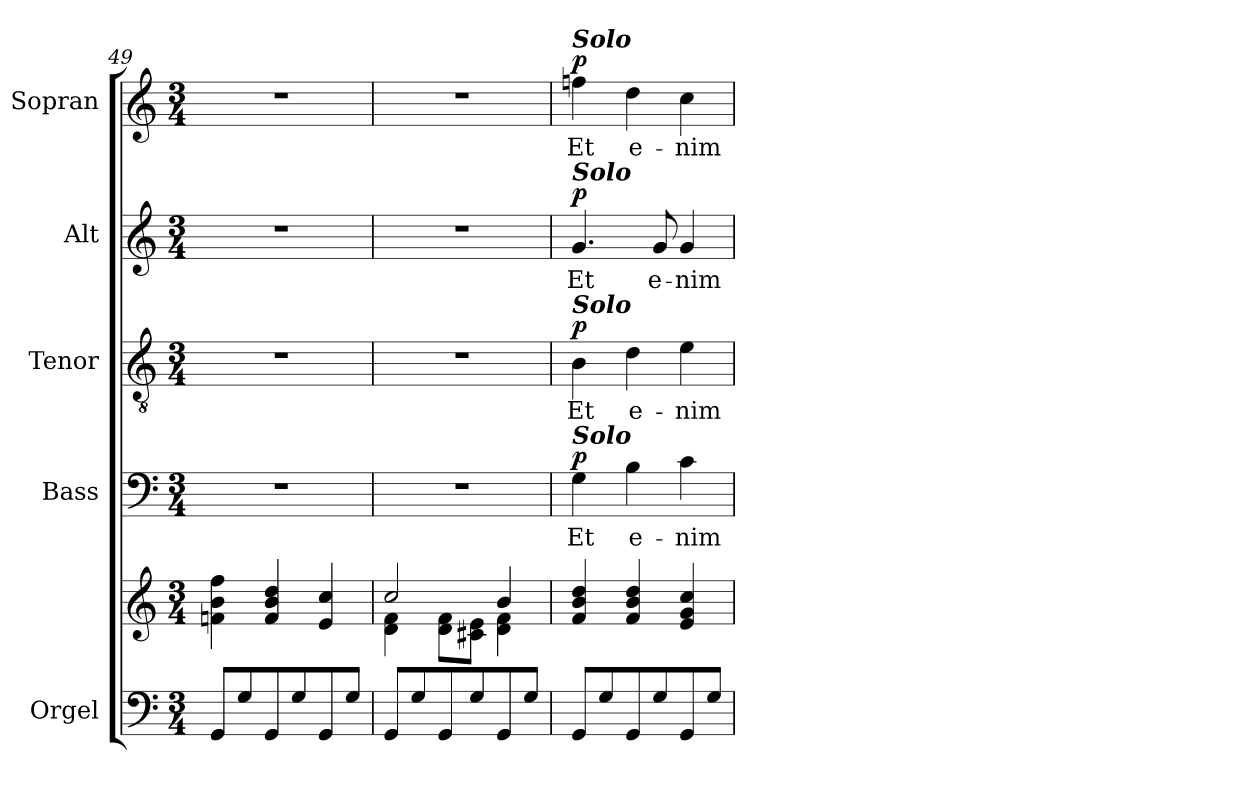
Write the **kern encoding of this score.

**kern	**kern	**kern	**text	**dynam	**kern	**text	**dynam	**kern	**text	**dynam	**kern	**text	**dynam
*part5	*part5	*part4	*part4	*part4	*part3	*part3	*part3	*part2	*part2	*part2	*part1	*part1	*part1
*staff6	*staff5	*staff4	*staff4	*staff4	*staff3	*staff3	*staff3	*staff2	*staff2	*staff2	*staff1	*staff1	*staff1
*I"Orgel	*	*I"Bass	*	*	*I"Tenor	*	*	*I"Alt	*	*	*I"Sopran	*	*
*I'Org.	*	*I'B.	*	*	*I'T.	*	*	*I'A.	*	*	*I'S.	*	*
!!LO:PB:g=z
*clefF4	*clefG2	*clefF4	*	*	*clefGv2	*	*	*clefG2	*	*	*clefG2	*	*
*k[]	*k[]	*k[]	*	*	*k[]	*	*	*k[]	*	*	*k[]	*	*
*C:	*C:	*C:	*	*	*C:	*	*	*C:	*	*	*C:	*	*
*M3/4	*M3/4	*M3/4	*	*	*M3/4	*	*	*M3/4	*	*	*M3/4	*	*
=49	=49	=49	=49	=49	=49	=49	=49	=49	=49	=49	=49	=49	=49
8GG/L	4fn\ 4b\ 4ff\	2.r	.	.	2.r	.	.	2.r	.	.	2.r	.	.
8G/	.	.	.	.	.	.	.	.	.	.	.	.	.
8GG/	4f/ 4b/ 4dd/	.	.	.	.	.	.	.	.	.	.	.	.
8G/	.	.	.	.	.	.	.	.	.	.	.	.	.
8GG/	4e/ 4cc/	.	.	.	.	.	.	.	.	.	.	.	.
8G/J	.	.	.	.	.	.	.	.	.	.	.	.	.
=50	=50	=50	=50	=50	=50	=50	=50	=50	=50	=50	=50	=50	=50
*	*^	*	*	*	*	*	*	*	*	*	*	*	*
8GG/L	2cc/	4d\ 4f\	2.r	.	.	2.r	.	.	2.r	.	.	2.r	.	.
8G/	.	.	.	.	.	.	.	.	.	.	.	.	.	.
8GG/	.	8d\ 8f\L	.	.	.	.	.	.	.	.	.	.	.	.
8G/	.	8c#X\ 8e\J	.	.	.	.	.	.	.	.	.	.	.	.
8GG/	4b/	4d\ 4f\	.	.	.	.	.	.	.	.	.	.	.	.
8G/J	.	.	.	.	.	.	.	.	.	.	.	.	.	.
*	*v	*v	*	*	*	*	*	*	*	*	*	*	*	*
=51	=51	=51	=51	=51	=51	=51	=51	=51	=51	=51	=51	=51	=51
!	!	!	!	!	!	!	!	!	!	!	!LO:TX:a:Bi:t=Solo	!	!
!	!	!	!	!	!	!	!	!LO:TX:a:Bi:t=Solo	!	!	!	!	!
!	!	!	!	!	!LO:TX:a:Bi:t=Solo	!	!	!	!	!	!	!	!
!	!	!LO:TX:a:Bi:t=Solo	!	!	!	!	!	!	!	!	!	!	!
!	!	!	!LO:LY:b	!LO:DY:a	!	!LO:LY:b	!LO:DY:a	!	!LO:LY:b	!LO:DY:a	!	!LO:LY:b	!LO:DY:a
8GG/L	4f/ 4b/ 4dd/	4G\	Et	p	4B\	Et	p	4.g/	Et	p	4ffn\	Et	p
8G/	.	.	.	.	.	.	.	.	.	.	.	.	.
!	!	!	!LO:LY:b	!	!	!LO:LY:b	!	!	!	!	!	!LO:LY:b	!
8GG/	4f/ 4b/ 4dd/	4B\	e-	.	4d\	e-	.	.	.	.	4dd\	e-	.
!	!	!	!	!	!	!	!	!	!LO:LY:b	!	!	!	!
8G/	.	.	.	.	.	.	.	8g/	e-	.	.	.	.
!	!	!	!LO:LY:b	!	!	!LO:LY:b	!	!	!LO:LY:b	!	!	!LO:LY:b	!
8GG/	4e/ 4g/ 4cc/	4c\	-nim	.	4e\	-nim	.	4g/	-nim	.	4cc\	-nim	.
8G/J	.	.	.	.	.	.	.	.	.	.	.	.	.
=	=	=	=	=	=	=	=	=	=	=	=	=	=
*-	*-	*-	*-	*-	*-	*-	*-	*-	*-	*-	*-	*-	*-
